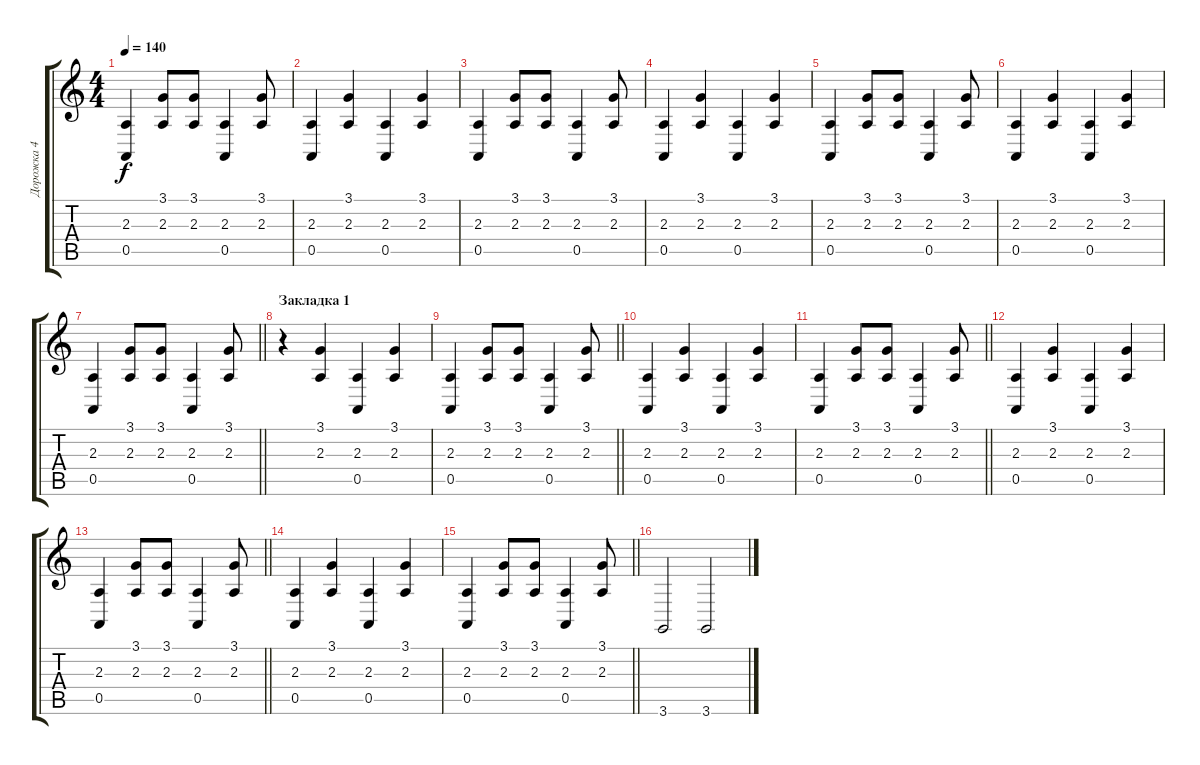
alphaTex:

\track ("Дорожка 4" "Дорожка 4") {instrument melodictom}
\staff {score tabs}
\tuning (E4 B3 G3 D3 A2 E2) {hide}
\ts (4 4)
\tempo 140
\clef g2
\ks c
(2.3 0.5).4{dy f} (3.1 2.3).8 (3.1 2.3).8 (2.3 0.5).4 (3.1 2.3).8 |
(2.3 0.5).4 (3.1 2.3).4 (2.3 0.5).4 (3.1 2.3).4 |
(2.3 0.5).4 (3.1 2.3).8 (3.1 2.3).8 (2.3 0.5).4 (3.1 2.3).8 |
(2.3 0.5).4 (3.1 2.3).4 (2.3 0.5).4 (3.1 2.3).4 |
(2.3 0.5).4 (3.1 2.3).8 (3.1 2.3).8 (2.3 0.5).4 (3.1 2.3).8 |
(2.3 0.5).4 (3.1 2.3).4 (2.3 0.5).4 (3.1 2.3).4 |
\barLineRight lightlight
(2.3 0.5).4 (3.1 2.3).8 (3.1 2.3).8 (2.3 0.5).4 (3.1 2.3).8 |
\section ("" "Закладка 1")
r.4 (3.1 2.3).4 (2.3 0.5).4 (3.1 2.3).4 |
\barLineRight lightlight
(2.3 0.5).4 (3.1 2.3).8 (3.1 2.3).8 (2.3 0.5).4 (3.1 2.3).8 |
(2.3 0.5).4 (3.1 2.3).4 (2.3 0.5).4 (3.1 2.3).4 |
\barLineRight lightlight
(2.3 0.5).4 (3.1 2.3).8 (3.1 2.3).8 (2.3 0.5).4 (3.1 2.3).8 |
(2.3 0.5).4 (3.1 2.3).4 (2.3 0.5).4 (3.1 2.3).4 |
\barLineRight lightlight
(2.3 0.5).4 (3.1 2.3).8 (3.1 2.3).8 (2.3 0.5).4 (3.1 2.3).8 |
(2.3 0.5).4 (3.1 2.3).4 (2.3 0.5).4 (3.1 2.3).4 |
\barLineRight lightlight
(2.3 0.5).4 (3.1 2.3).8 (3.1 2.3).8 (2.3 0.5).4 (3.1 2.3).8 |
3.6.2 3.6.2
